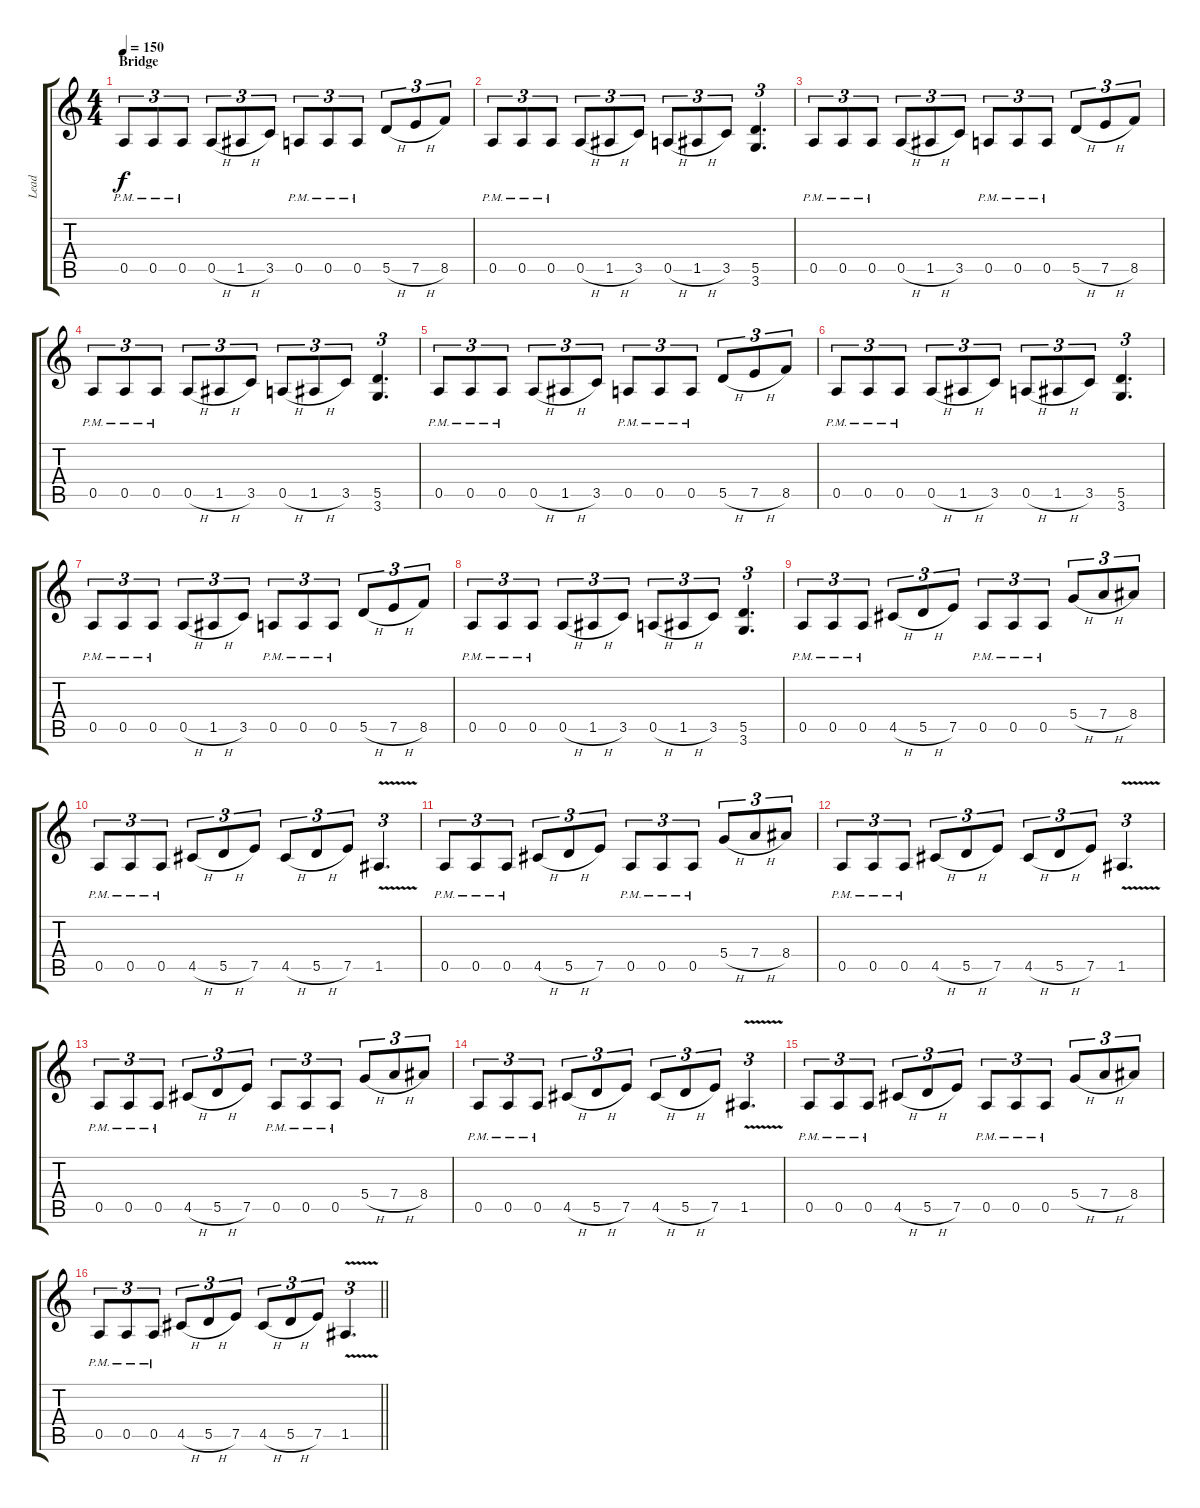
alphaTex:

\track ("Lead" "Lead") {instrument distortionguitar}
\staff {score tabs}
\tuning (E4 B3 G3 D3 A2 E2) {hide}
\ts (4 4)
\section ("" "Bridge")
\tempo 150
\clef g2
\ks c
0.5{pm}.8{tu (3 2) dy f} 0.5{pm}.8{tu (3 2)} 0.5{pm}.8{tu (3 2)} 0.5{h}.8{tu (3 2)} 1.5{h}.8{tu (3 2)} 3.5.8{tu (3 2)} 0.5{pm}.8{tu (3 2)} 0.5{pm}.8{tu (3 2)} 0.5{pm}.8{tu (3 2)} 5.5{h}.8{tu (3 2)} 7.5{h}.8{tu (3 2)} 8.5.8{tu (3 2)} |
0.5{pm}.8{tu (3 2)} 0.5{pm}.8{tu (3 2)} 0.5{pm}.8{tu (3 2)} 0.5{h}.8{tu (3 2)} 1.5{h}.8{tu (3 2)} 3.5.8{tu (3 2)} 0.5{h}.8{tu (3 2)} 1.5{h}.8{tu (3 2)} 3.5.8{tu (3 2)} (5.5 3.6).4{d tu (3 2)} |
0.5{pm}.8{tu (3 2)} 0.5{pm}.8{tu (3 2)} 0.5{pm}.8{tu (3 2)} 0.5{h}.8{tu (3 2)} 1.5{h}.8{tu (3 2)} 3.5.8{tu (3 2)} 0.5{pm}.8{tu (3 2)} 0.5{pm}.8{tu (3 2)} 0.5{pm}.8{tu (3 2)} 5.5{h}.8{tu (3 2)} 7.5{h}.8{tu (3 2)} 8.5.8{tu (3 2)} |
0.5{pm}.8{tu (3 2)} 0.5{pm}.8{tu (3 2)} 0.5{pm}.8{tu (3 2)} 0.5{h}.8{tu (3 2)} 1.5{h}.8{tu (3 2)} 3.5.8{tu (3 2)} 0.5{h}.8{tu (3 2)} 1.5{h}.8{tu (3 2)} 3.5.8{tu (3 2)} (5.5 3.6).4{d tu (3 2)} |
0.5{pm}.8{tu (3 2)} 0.5{pm}.8{tu (3 2)} 0.5{pm}.8{tu (3 2)} 0.5{h}.8{tu (3 2)} 1.5{h}.8{tu (3 2)} 3.5.8{tu (3 2)} 0.5{pm}.8{tu (3 2)} 0.5{pm}.8{tu (3 2)} 0.5{pm}.8{tu (3 2)} 5.5{h}.8{tu (3 2)} 7.5{h}.8{tu (3 2)} 8.5.8{tu (3 2)} |
0.5{pm}.8{tu (3 2)} 0.5{pm}.8{tu (3 2)} 0.5{pm}.8{tu (3 2)} 0.5{h}.8{tu (3 2)} 1.5{h}.8{tu (3 2)} 3.5.8{tu (3 2)} 0.5{h}.8{tu (3 2)} 1.5{h}.8{tu (3 2)} 3.5.8{tu (3 2)} (5.5 3.6).4{d tu (3 2)} |
0.5{pm}.8{tu (3 2)} 0.5{pm}.8{tu (3 2)} 0.5{pm}.8{tu (3 2)} 0.5{h}.8{tu (3 2)} 1.5{h}.8{tu (3 2)} 3.5.8{tu (3 2)} 0.5{pm}.8{tu (3 2)} 0.5{pm}.8{tu (3 2)} 0.5{pm}.8{tu (3 2)} 5.5{h}.8{tu (3 2)} 7.5{h}.8{tu (3 2)} 8.5.8{tu (3 2)} |
0.5{pm}.8{tu (3 2)} 0.5{pm}.8{tu (3 2)} 0.5{pm}.8{tu (3 2)} 0.5{h}.8{tu (3 2)} 1.5{h}.8{tu (3 2)} 3.5.8{tu (3 2)} 0.5{h}.8{tu (3 2)} 1.5{h}.8{tu (3 2)} 3.5.8{tu (3 2)} (5.5 3.6).4{d tu (3 2)} |
0.5{pm}.8{tu (3 2)} 0.5{pm}.8{tu (3 2)} 0.5{pm}.8{tu (3 2)} 4.5{h}.8{tu (3 2)} 5.5{h}.8{tu (3 2)} 7.5.8{tu (3 2)} 0.5{pm}.8{tu (3 2)} 0.5{pm}.8{tu (3 2)} 0.5{pm}.8{tu (3 2)} 5.4{h}.8{tu (3 2)} 7.4{h}.8{tu (3 2)} 8.4.8{tu (3 2)} |
0.5{pm}.8{tu (3 2)} 0.5{pm}.8{tu (3 2)} 0.5{pm}.8{tu (3 2)} 4.5{h}.8{tu (3 2)} 5.5{h}.8{tu (3 2)} 7.5.8{tu (3 2)} 4.5{h}.8{tu (3 2)} 5.5{h}.8{tu (3 2)} 7.5.8{tu (3 2)} 1.5{v}.4{d tu (3 2)} |
0.5{pm}.8{tu (3 2)} 0.5{pm}.8{tu (3 2)} 0.5{pm}.8{tu (3 2)} 4.5{h}.8{tu (3 2)} 5.5{h}.8{tu (3 2)} 7.5.8{tu (3 2)} 0.5{pm}.8{tu (3 2)} 0.5{pm}.8{tu (3 2)} 0.5{pm}.8{tu (3 2)} 5.4{h}.8{tu (3 2)} 7.4{h}.8{tu (3 2)} 8.4.8{tu (3 2)} |
0.5{pm}.8{tu (3 2)} 0.5{pm}.8{tu (3 2)} 0.5{pm}.8{tu (3 2)} 4.5{h}.8{tu (3 2)} 5.5{h}.8{tu (3 2)} 7.5.8{tu (3 2)} 4.5{h}.8{tu (3 2)} 5.5{h}.8{tu (3 2)} 7.5.8{tu (3 2)} 1.5{v}.4{d tu (3 2)} |
0.5{pm}.8{tu (3 2)} 0.5{pm}.8{tu (3 2)} 0.5{pm}.8{tu (3 2)} 4.5{h}.8{tu (3 2)} 5.5{h}.8{tu (3 2)} 7.5.8{tu (3 2)} 0.5{pm}.8{tu (3 2)} 0.5{pm}.8{tu (3 2)} 0.5{pm}.8{tu (3 2)} 5.4{h}.8{tu (3 2)} 7.4{h}.8{tu (3 2)} 8.4.8{tu (3 2)} |
0.5{pm}.8{tu (3 2)} 0.5{pm}.8{tu (3 2)} 0.5{pm}.8{tu (3 2)} 4.5{h}.8{tu (3 2)} 5.5{h}.8{tu (3 2)} 7.5.8{tu (3 2)} 4.5{h}.8{tu (3 2)} 5.5{h}.8{tu (3 2)} 7.5.8{tu (3 2)} 1.5{v}.4{d tu (3 2)} |
0.5{pm}.8{tu (3 2)} 0.5{pm}.8{tu (3 2)} 0.5{pm}.8{tu (3 2)} 4.5{h}.8{tu (3 2)} 5.5{h}.8{tu (3 2)} 7.5.8{tu (3 2)} 0.5{pm}.8{tu (3 2)} 0.5{pm}.8{tu (3 2)} 0.5{pm}.8{tu (3 2)} 5.4{h}.8{tu (3 2)} 7.4{h}.8{tu (3 2)} 8.4.8{tu (3 2)} |
\barLineRight lightlight
0.5{pm}.8{tu (3 2)} 0.5{pm}.8{tu (3 2)} 0.5{pm}.8{tu (3 2)} 4.5{h}.8{tu (3 2)} 5.5{h}.8{tu (3 2)} 7.5.8{tu (3 2)} 4.5{h}.8{tu (3 2)} 5.5{h}.8{tu (3 2)} 7.5.8{tu (3 2)} 1.5{v}.4{d tu (3 2)}
